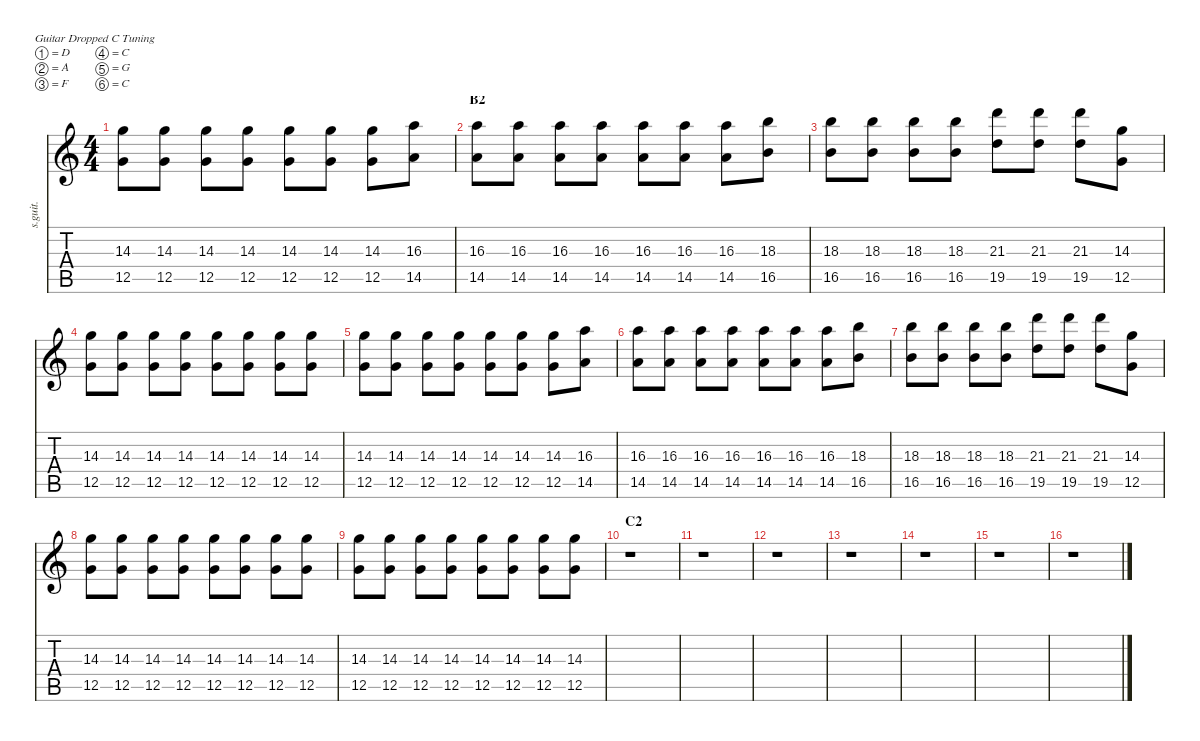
\defaultSystemsLayout 4
\hideDynamics
\bracketExtendMode nobrackets
\track ("Add Guitar" "s.guit.") {instrument electricguitarjazz}
\staff {score tabs}
\tuning (D4 A3 F3 C3 G2 C2)
\ts (4 4)
\tempo (170 hide)
\clef g2
\ks c
(14.3 12.5).8{lyrics (0 "") lyrics (1 "") lyrics (2 "") lyrics (3 "") lyrics (4 "") dy fff} (14.3 12.5).8{lyrics (0 "") lyrics (1 "") lyrics (2 "") lyrics (3 "") lyrics (4 "")} (14.3 12.5).8{lyrics (0 "") lyrics (1 "") lyrics (2 "") lyrics (3 "") lyrics (4 "")} (14.3 12.5).8{lyrics (0 "") lyrics (1 "") lyrics (2 "") lyrics (3 "") lyrics (4 "")} (14.3 12.5).8{lyrics (0 "") lyrics (1 "") lyrics (2 "") lyrics (3 "") lyrics (4 "")} (14.3 12.5).8{lyrics (0 "") lyrics (1 "") lyrics (2 "") lyrics (3 "") lyrics (4 "")} (14.3 12.5).8{lyrics (0 "") lyrics (1 "") lyrics (2 "") lyrics (3 "") lyrics (4 "")} (16.3 14.5).8{lyrics (0 "") lyrics (1 "") lyrics (2 "") lyrics (3 "") lyrics (4 "")} |
\section ("" "B2")
(16.3 14.5).8{lyrics (0 "") lyrics (1 "") lyrics (2 "") lyrics (3 "") lyrics (4 "")} (16.3 14.5).8{lyrics (0 "") lyrics (1 "") lyrics (2 "") lyrics (3 "") lyrics (4 "")} (16.3 14.5).8{lyrics (0 "") lyrics (1 "") lyrics (2 "") lyrics (3 "") lyrics (4 "")} (16.3 14.5).8{lyrics (0 "") lyrics (1 "") lyrics (2 "") lyrics (3 "") lyrics (4 "")} (16.3 14.5).8{lyrics (0 "") lyrics (1 "") lyrics (2 "") lyrics (3 "") lyrics (4 "")} (16.3 14.5).8{lyrics (0 "") lyrics (1 "") lyrics (2 "") lyrics (3 "") lyrics (4 "")} (16.3 14.5).8{lyrics (0 "") lyrics (1 "") lyrics (2 "") lyrics (3 "") lyrics (4 "")} (18.3 16.5).8{lyrics (0 "") lyrics (1 "") lyrics (2 "") lyrics (3 "") lyrics (4 "")} |
(18.3 16.5).8{lyrics (0 "") lyrics (1 "") lyrics (2 "") lyrics (3 "") lyrics (4 "")} (18.3 16.5).8{lyrics (0 "") lyrics (1 "") lyrics (2 "") lyrics (3 "") lyrics (4 "")} (18.3 16.5).8{lyrics (0 "") lyrics (1 "") lyrics (2 "") lyrics (3 "") lyrics (4 "")} (18.3 16.5).8{lyrics (0 "") lyrics (1 "") lyrics (2 "") lyrics (3 "") lyrics (4 "")} (21.3 19.5).8{lyrics (0 "") lyrics (1 "") lyrics (2 "") lyrics (3 "") lyrics (4 "")} (21.3 19.5).8{lyrics (0 "") lyrics (1 "") lyrics (2 "") lyrics (3 "") lyrics (4 "")} (21.3 19.5).8{lyrics (0 "") lyrics (1 "") lyrics (2 "") lyrics (3 "") lyrics (4 "")} (14.3 12.5).8{lyrics (0 "") lyrics (1 "") lyrics (2 "") lyrics (3 "") lyrics (4 "")} |
(14.3 12.5).8{lyrics (0 "") lyrics (1 "") lyrics (2 "") lyrics (3 "") lyrics (4 "")} (14.3 12.5).8{lyrics (0 "") lyrics (1 "") lyrics (2 "") lyrics (3 "") lyrics (4 "")} (14.3 12.5).8{lyrics (0 "") lyrics (1 "") lyrics (2 "") lyrics (3 "") lyrics (4 "")} (14.3 12.5).8{lyrics (0 "") lyrics (1 "") lyrics (2 "") lyrics (3 "") lyrics (4 "")} (14.3 12.5).8{lyrics (0 "") lyrics (1 "") lyrics (2 "") lyrics (3 "") lyrics (4 "")} (14.3 12.5).8{lyrics (0 "") lyrics (1 "") lyrics (2 "") lyrics (3 "") lyrics (4 "")} (14.3 12.5).8{lyrics (0 "") lyrics (1 "") lyrics (2 "") lyrics (3 "") lyrics (4 "")} (14.3 12.5).8{lyrics (0 "") lyrics (1 "") lyrics (2 "") lyrics (3 "") lyrics (4 "")} |
(14.3 12.5).8{lyrics (0 "") lyrics (1 "") lyrics (2 "") lyrics (3 "") lyrics (4 "")} (14.3 12.5).8{lyrics (0 "") lyrics (1 "") lyrics (2 "") lyrics (3 "") lyrics (4 "")} (14.3 12.5).8{lyrics (0 "") lyrics (1 "") lyrics (2 "") lyrics (3 "") lyrics (4 "")} (14.3 12.5).8{lyrics (0 "") lyrics (1 "") lyrics (2 "") lyrics (3 "") lyrics (4 "")} (14.3 12.5).8{lyrics (0 "") lyrics (1 "") lyrics (2 "") lyrics (3 "") lyrics (4 "")} (14.3 12.5).8{lyrics (0 "") lyrics (1 "") lyrics (2 "") lyrics (3 "") lyrics (4 "")} (14.3 12.5).8{lyrics (0 "") lyrics (1 "") lyrics (2 "") lyrics (3 "") lyrics (4 "")} (16.3 14.5).8{lyrics (0 "") lyrics (1 "") lyrics (2 "") lyrics (3 "") lyrics (4 "")} |
(16.3 14.5).8{lyrics (0 "") lyrics (1 "") lyrics (2 "") lyrics (3 "") lyrics (4 "")} (16.3 14.5).8{lyrics (0 "") lyrics (1 "") lyrics (2 "") lyrics (3 "") lyrics (4 "")} (16.3 14.5).8{lyrics (0 "") lyrics (1 "") lyrics (2 "") lyrics (3 "") lyrics (4 "")} (16.3 14.5).8{lyrics (0 "") lyrics (1 "") lyrics (2 "") lyrics (3 "") lyrics (4 "")} (16.3 14.5).8{lyrics (0 "") lyrics (1 "") lyrics (2 "") lyrics (3 "") lyrics (4 "")} (16.3 14.5).8{lyrics (0 "") lyrics (1 "") lyrics (2 "") lyrics (3 "") lyrics (4 "")} (16.3 14.5).8{lyrics (0 "") lyrics (1 "") lyrics (2 "") lyrics (3 "") lyrics (4 "")} (18.3 16.5).8{lyrics (0 "") lyrics (1 "") lyrics (2 "") lyrics (3 "") lyrics (4 "")} |
(18.3 16.5).8{lyrics (0 "") lyrics (1 "") lyrics (2 "") lyrics (3 "") lyrics (4 "")} (18.3 16.5).8{lyrics (0 "") lyrics (1 "") lyrics (2 "") lyrics (3 "") lyrics (4 "")} (18.3 16.5).8{lyrics (0 "") lyrics (1 "") lyrics (2 "") lyrics (3 "") lyrics (4 "")} (18.3 16.5).8{lyrics (0 "") lyrics (1 "") lyrics (2 "") lyrics (3 "") lyrics (4 "")} (21.3 19.5).8{lyrics (0 "") lyrics (1 "") lyrics (2 "") lyrics (3 "") lyrics (4 "")} (21.3 19.5).8{lyrics (0 "") lyrics (1 "") lyrics (2 "") lyrics (3 "") lyrics (4 "")} (21.3 19.5).8{lyrics (0 "") lyrics (1 "") lyrics (2 "") lyrics (3 "") lyrics (4 "")} (14.3 12.5).8{lyrics (0 "") lyrics (1 "") lyrics (2 "") lyrics (3 "") lyrics (4 "")} |
(14.3 12.5).8{lyrics (0 "") lyrics (1 "") lyrics (2 "") lyrics (3 "") lyrics (4 "")} (14.3 12.5).8{lyrics (0 "") lyrics (1 "") lyrics (2 "") lyrics (3 "") lyrics (4 "")} (14.3 12.5).8{lyrics (0 "") lyrics (1 "") lyrics (2 "") lyrics (3 "") lyrics (4 "")} (14.3 12.5).8{lyrics (0 "") lyrics (1 "") lyrics (2 "") lyrics (3 "") lyrics (4 "")} (14.3 12.5).8{lyrics (0 "") lyrics (1 "") lyrics (2 "") lyrics (3 "") lyrics (4 "")} (14.3 12.5).8{lyrics (0 "") lyrics (1 "") lyrics (2 "") lyrics (3 "") lyrics (4 "")} (14.3 12.5).8{lyrics (0 "") lyrics (1 "") lyrics (2 "") lyrics (3 "") lyrics (4 "")} (14.3 12.5).8{lyrics (0 "") lyrics (1 "") lyrics (2 "") lyrics (3 "") lyrics (4 "")} |
(14.3 12.5).8{lyrics (0 "") lyrics (1 "") lyrics (2 "") lyrics (3 "") lyrics (4 "")} (14.3 12.5).8{lyrics (0 "") lyrics (1 "") lyrics (2 "") lyrics (3 "") lyrics (4 "")} (14.3 12.5).8{lyrics (0 "") lyrics (1 "") lyrics (2 "") lyrics (3 "") lyrics (4 "")} (14.3 12.5).8{lyrics (0 "") lyrics (1 "") lyrics (2 "") lyrics (3 "") lyrics (4 "")} (14.3 12.5).8{lyrics (0 "") lyrics (1 "") lyrics (2 "") lyrics (3 "") lyrics (4 "")} (14.3 12.5).8{lyrics (0 "") lyrics (1 "") lyrics (2 "") lyrics (3 "") lyrics (4 "")} (14.3 12.5).8{lyrics (0 "") lyrics (1 "") lyrics (2 "") lyrics (3 "") lyrics (4 "")} (14.3 12.5).8{lyrics (0 "") lyrics (1 "") lyrics (2 "") lyrics (3 "") lyrics (4 "")} |
\section ("" "C2")
r.1 |
r.1 |
r.1 |
r.1 |
r.1 |
r.1 |
r.1
